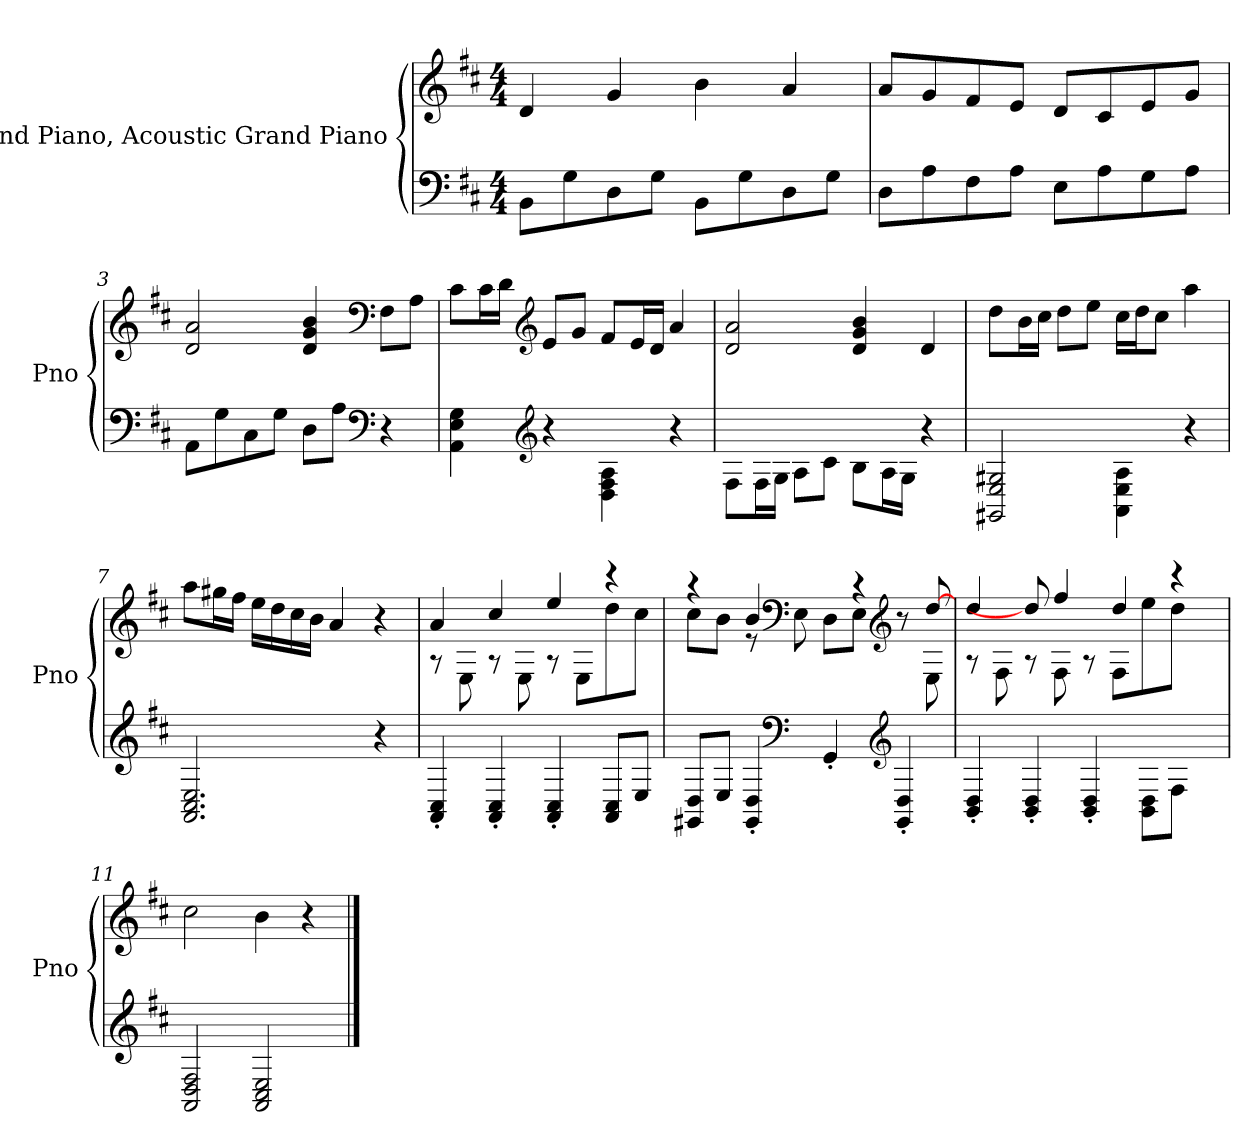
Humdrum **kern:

**kern	**kern
*part1	*part1
*staff2	*staff1
*I"Grand Piano, Acoustic Grand Piano	*
*I'Pno	*
*clefF4	*clefG2
*k[f#c#]	*k[f#c#]
*M4/4	*M4/4
*MM120	*MM120
=1	=1
8BBi\L	4di/
8Gi\	.
8Di\	4gi/
8Gi\J	.
8BBi\L	4bi\
8Gi\	.
8Di\	4ai/
8Gi\J	.
=2	=2
8Di\L	8ai/L
8Ai\	8gi/
8F#i\	8f#i/
8Ai\J	8ei/J
8Ei\L	8di/L
8Ai\	8c#i/
8Gi\	8ei/
8Ai\J	8gi/J
=3	=3
8AAi\L	2di/ 2ai/
8Gi\	.
8C#i\	.
8Gi\J	.
8Di\L	4di/ 4gi/ 4bi/
8Ai\J	.
*clefF4	*clefF4
4r	8F#i\L
.	8Ai\J
=4	=4
4AAi\ 4Ei\ 4Gi\	8c#i\L
.	16c#i\L
.	16di\JJ
*clefG2	*clefG2
4r	8ei/L
.	8gi/J
4Di\ 4F#i\ 4Ai\	8f#i/L
.	16ei/L
.	16di/JJ
4r	4ai/
!!LO:LB:g=z
=5	=5
8F#i\L	2di/ 2ai/
16F#i\L	.
16Gi\JJ	.
8Ai\L	.
8c#i\J	.
8Bi\L	4di/ 4gi/ 4bi/
16Ai\L	.
16Gi\JJ	.
4r	4di/
=6	=6
2GG#Xi/ 2Ei/ 2G#Xi/	8ddi\L
.	16bi\L
.	16cc#i\JJ
.	8ddi\L
.	8eei\J
4AAi\ 4Ei\ 4Aj\	16cc#i\LL
.	16ddi\J
.	8cc#i\J
4r	4aai\
=7	=7
2.AAi/ 2.C#i/ 2.Ei/	8aai\L
.	16gg#Xi\L
.	16ff#i\JJ
.	16eei\LL
.	16ddi\
.	16cc#i\
.	16bi\JJ
.	4ai/
4r	4r
=8	=8
*	*^
4AAi/' 4C#i/'	4ai/	8r
.	.	8Ei\
4AAi/' 4C#i/'	4cc#i/	8r
.	.	8Ei\
4AAi/' 4C#i/'	4eei/	8r
.	.	8Ei\L
8AAi/ 8C#i/L	4r	8ddi\
8Ei/J	.	8cc#i\J
!!LO:LB:g=z	!!
=9	=9	=9
*^	*	*
4.ryy	8GG#Xi/ 8Di/L	4r	8cc#i\L
.	8Ei/J	.	8bi\J
.	4GG#i/' 4Di/'	4bi/	8r
*clefF4	*	*clefF4	*
8ryy	.	.	8Ei\
2ryy	4GG#'i/	8ryy	8Di\L
.	.	4r	8Ei\J
*clefG2	*	*clefG2	*
.	4GG#i/' 4Di/'	.	8r
.	.	[8ddi/	8Ei\
*v	*v	*	*
=10	=10	=10
4BBi/' 4Di/'	4ddi/	8r
.	.	8F#i\
4BBi/' 4Di/'	8ddi/]	8r
.	4ff#i/	8F#i\
4BBi/' 4Di/'	.	8r
.	4ddi/	8F#i\L
8BBi\ 8Di\L	.	8eei\
8F#i\J	4r	8ddi\J
8ryy	.	8ryy
*	*v	*v
=11	=11
2AAi/ 2Di/ 2F#i/	2cc#i\
2AAi/ 2C#i/ 2Ei/	4bi\
.	4r
==	==
*-	*-
